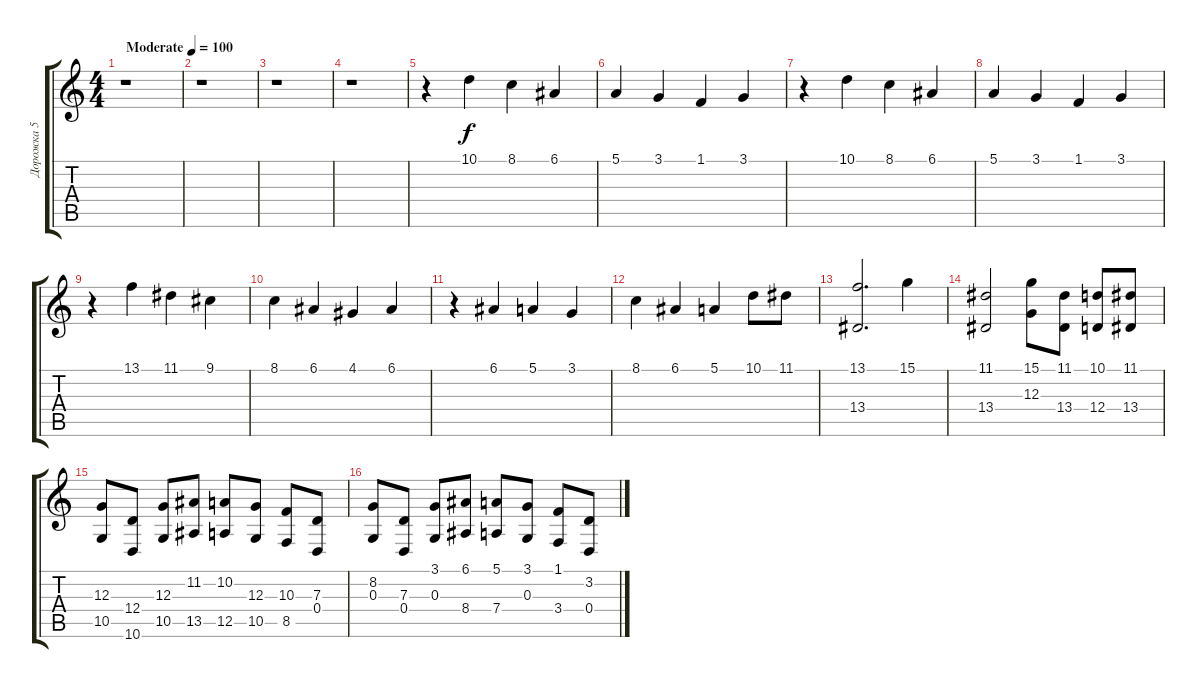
\track ("Дорожка 5" "Дорожка 5") {instrument stringensemble2}
\staff {score tabs}
\tuning (E4 B3 G3 D3 A2 E2) {hide}
\ts (4 4)
\tempo (100 "Moderate")
\clef g2
\ks c
r.1{dy f instrument stringensemble2} |
r.1 |
r.1 |
r.1 |
r.4 10.1.4 8.1.4 6.1.4 |
5.1.4 3.1.4 1.1.4 3.1.4 |
r.4 10.1.4 8.1.4 6.1.4 |
5.1.4 3.1.4 1.1.4 3.1.4 |
r.4 13.1.4 11.1.4 9.1.4 |
8.1.4 6.1.4 4.1.4 6.1.4 |
r.4 6.1.4 5.1.4 3.1.4 |
8.1.4 6.1.4 5.1.4 10.1.8 11.1.8 |
(13.1 13.4).2{d} 15.1.4 |
(11.1 13.4).2 (15.1 12.3).8 (11.1 13.4).8 (10.1 12.4).8 (11.1 13.4).8 |
(12.3 10.5).8 (12.4 10.6).8 (12.3 10.5).8 (11.2 13.5).8 (10.2 12.5).8 (12.3 10.5).8 (10.3 8.5).8 (7.3 0.4).8 |
(8.2 0.3).8 (7.3 0.4).8 (3.1 0.3).8 (6.1 8.4).8 (5.1 7.4).8 (3.1 0.3).8 (1.1 3.4).8 (3.2 0.4).8
